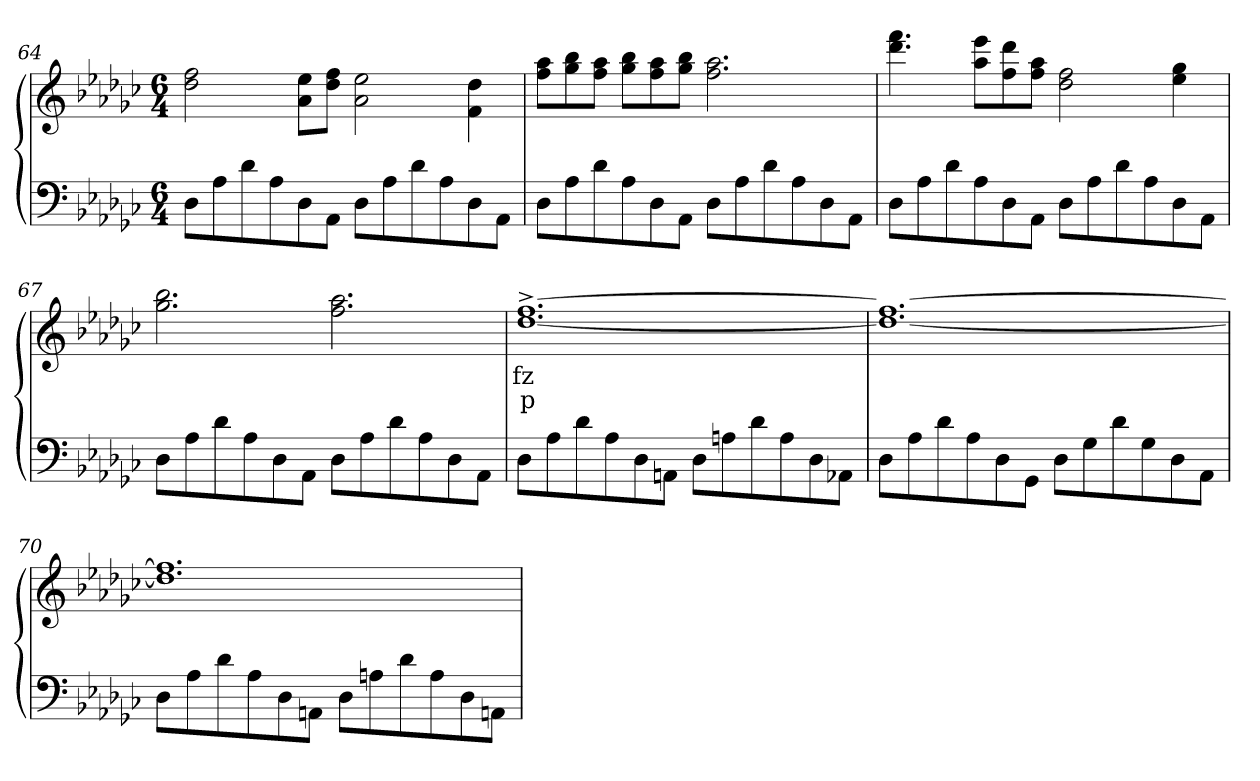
**kern	**kern	**text	**text
*part2	*part1	*part1	*part1
*staff2	*staff1	*staff1	*staff1
*clefF4	*clefG2	*	*
*k[b-e-a-d-g-c-]	*k[b-e-a-d-g-c-]	*	*
*M6/4	*M6/4	*	*
=64	=64	=64	=64
8D-L	2ff 2dd-	.	.
8A-	.	.	.
8d-	.	.	.
8A-	.	.	.
8D-	8ee- 8a-L	.	.
8AA-J	8ff 8dd-J	.	.
8D-L	2ee- 2a-	.	.
8A-	.	.	.
8d-	.	.	.
8A-	.	.	.
8D-	4dd-\ 4f\	.	.
8AA-J	.	.	.
=65	=65	=65	=65
8D-L	8aa- 8ffL	.	.
8A-	8bb- 8gg-	.	.
8d-	8aa- 8ffJ	.	.
8A-	8bb- 8gg-L	.	.
8D-	8aa- 8ff	.	.
8AA-J	8bb- 8gg-J	.	.
8D-L	2.aa- 2.ff	.	.
8A-	.	.	.
8d-	.	.	.
8A-	.	.	.
8D-	.	.	.
8AA-J	.	.	.
=66	=66	=66	=66
8D-L	4.fff 4.ddd-	.	.
8A-	.	.	.
8d-	.	.	.
8A-	8eee- 8aa-L	.	.
8D-	8ddd- 8ff	.	.
8AA-J	8aa- 8ffJ	.	.
8D-L	2ff 2dd-	.	.
8A-	.	.	.
8d-	.	.	.
8A-	.	.	.
8D-	4gg- 4ee-	.	.
8AA-J	.	.	.
=67	=67	=67	=67
8D-L	2.bb- 2.gg-	.	.
8A-	.	.	.
8d-	.	.	.
8A-	.	.	.
8D-	.	.	.
8AA-J	.	.	.
8D-L	2.aa- 2.ff	.	.
8A-	.	.	.
8d-	.	.	.
8A-	.	.	.
8D-	.	.	.
8AA-J	.	.	.
=68	=68	=68	=68
8D-L	[1.ff^> [1.dd-^>	fz	p
8A-	.	.	.
8d-	.	.	.
8A-	.	.	.
8D-	.	.	.
8AAnJ	.	.	.
8D-L	.	.	.
8An	.	.	.
8d-	.	.	.
8A	.	.	.
8D-	.	.	.
8AA-XJ	.	.	.
=69	=69	=69	=69
8D-L	1.ff_ 1.dd-_	.	.
8A-	.	.	.
8d-	.	.	.
8A-	.	.	.
8D-	.	.	.
8GG-J	.	.	.
8D-L	.	.	.
8G-	.	.	.
8d-	.	.	.
8G-	.	.	.
8D-	.	.	.
8AA-J	.	.	.
=70	=70	=70	=70
8D-L	1.ff] 1.dd-]	.	.
8A-	.	.	.
8d-	.	.	.
8A-	.	.	.
8D-	.	.	.
8AAnJ	.	.	.
8D-L	.	.	.
8An	.	.	.
8d-	.	.	.
8A	.	.	.
8D-	.	.	.
8AAnJ	.	.	.
=	=	=	=
*-	*-	*-	*-
